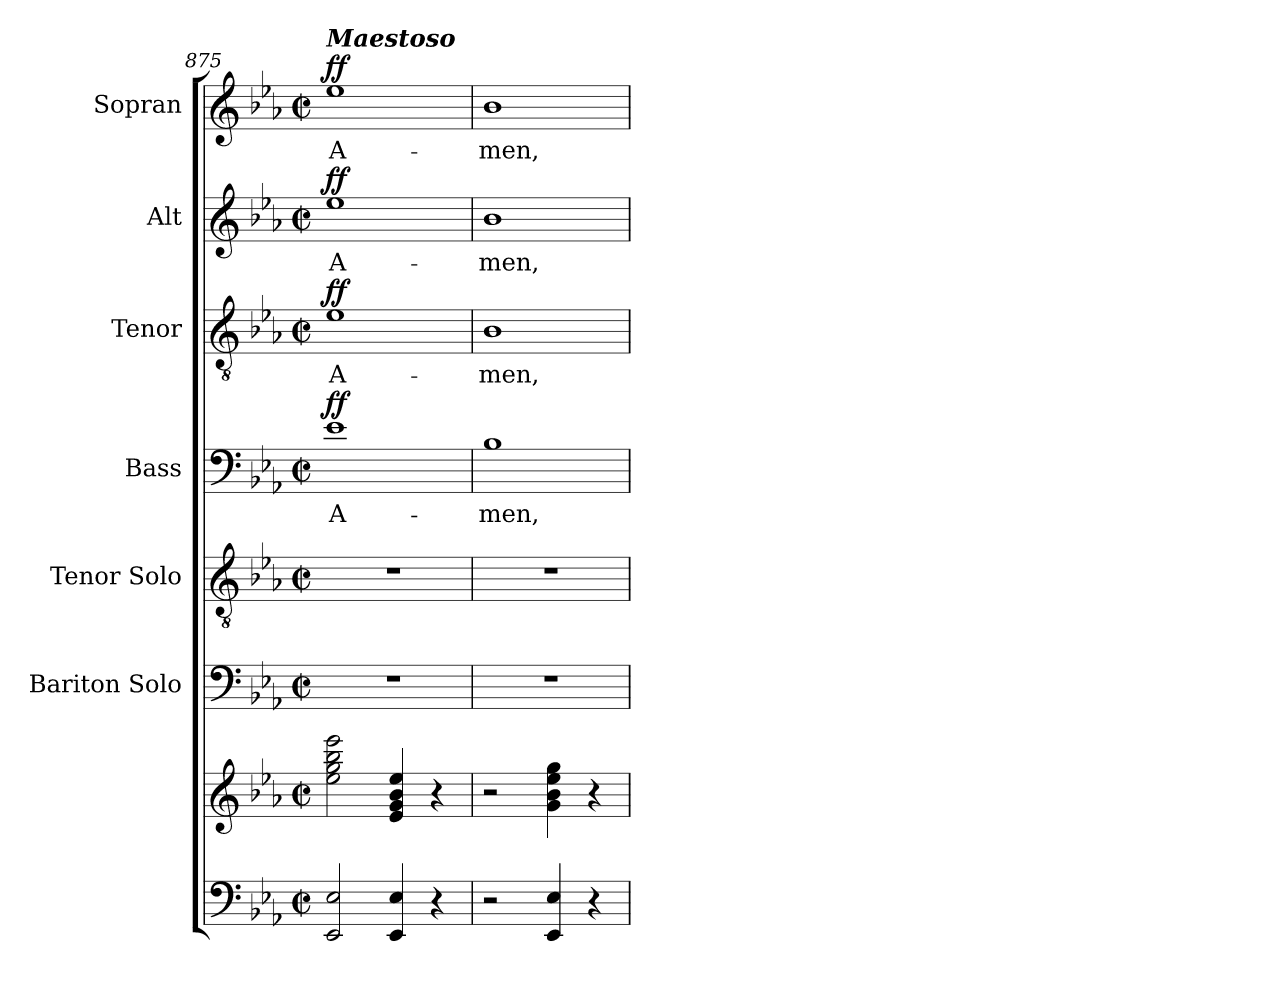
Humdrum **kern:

**kern	**kern	**kern	**kern	**kern	**text	**dynam	**kern	**text	**dynam	**kern	**text	**dynam	**kern	**text	**dynam
*part7	*part7	*part6	*part5	*part4	*part4	*part4	*part3	*part3	*part3	*part2	*part2	*part2	*part1	*part1	*part1
*staff8	*staff7	*staff6	*staff5	*staff4	*staff4	*staff4	*staff3	*staff3	*staff3	*staff2	*staff2	*staff2	*staff1	*staff1	*staff1
*	*	*I"Bariton Solo	*I"Tenor Solo	*I"Bass	*	*	*I"Tenor	*	*	*I"Alt	*	*	*I"Sopran	*	*
*	*	*	*	*I'B.	*	*	*I'T.	*	*	*I'A.	*	*	*I'S.	*	*
*clefF4	*clefG2	*clefF4	*clefGv2	*clefF4	*	*	*clefGv2	*	*	*clefG2	*	*	*clefG2	*	*
*k[b-e-a-]	*k[b-e-a-]	*k[b-e-a-]	*k[b-e-a-]	*k[b-e-a-]	*	*	*k[b-e-a-]	*	*	*k[b-e-a-]	*	*	*k[b-e-a-]	*	*
*E-:	*E-:	*E-:	*E-:	*E-:	*	*	*E-:	*	*	*E-:	*	*	*E-:	*	*
*M2/2	*M2/2	*M2/2	*M2/2	*M2/2	*	*	*M2/2	*	*	*M2/2	*	*	*M2/2	*	*
*met(c|)	*met(c|)	*met(c|)	*met(c|)	*met(c|)	*	*	*met(c|)	*	*	*met(c|)	*	*	*met(c|)	*	*
=875	=875	=875	=875	=875	=875	=875	=875	=875	=875	=875	=875	=875	=875	=875	=875
!	!	!	!	!	!	!	!	!	!	!	!	!	!LO:TX:a:Bi:t=Maestoso	!	!
!	!	!	!	!	!LO:LY:b	!LO:DY:a	!	!LO:LY:b	!LO:DY:a	!	!LO:LY:b	!LO:DY:a	!	!LO:LY:b	!LO:DY:a
2EE-/ 2E-/	2ee-\ 2gg\ 2bb-\ 2eee-\	1r	1r	1e-	A-	ff	1e-	A-	ff	1ee-	A-	ff	1ee-	A-	ff
4EE-/ 4E-/	4e-/ 4g/ 4b-/ 4ee-/	.	.	.	.	.	.	.	.	.	.	.	.	.	.
4r	4r	.	.	.	.	.	.	.	.	.	.	.	.	.	.
=876	=876	=876	=876	=876	=876	=876	=876	=876	=876	=876	=876	=876	=876	=876	=876
!	!	!	!	!	!LO:LY:b	!	!	!LO:LY:b	!	!	!LO:LY:b	!	!	!LO:LY:b	!
2r	2r	1r	1r	1B-	-men,	.	1B-	-men,	.	1b-	-men,	.	1b-	-men,	.
4EE-/ 4E-/	4g\ 4b-\ 4ee-\ 4gg\	.	.	.	.	.	.	.	.	.	.	.	.	.	.
4r	4r	.	.	.	.	.	.	.	.	.	.	.	.	.	.
=	=	=	=	=	=	=	=	=	=	=	=	=	=	=	=
*-	*-	*-	*-	*-	*-	*-	*-	*-	*-	*-	*-	*-	*-	*-	*-
